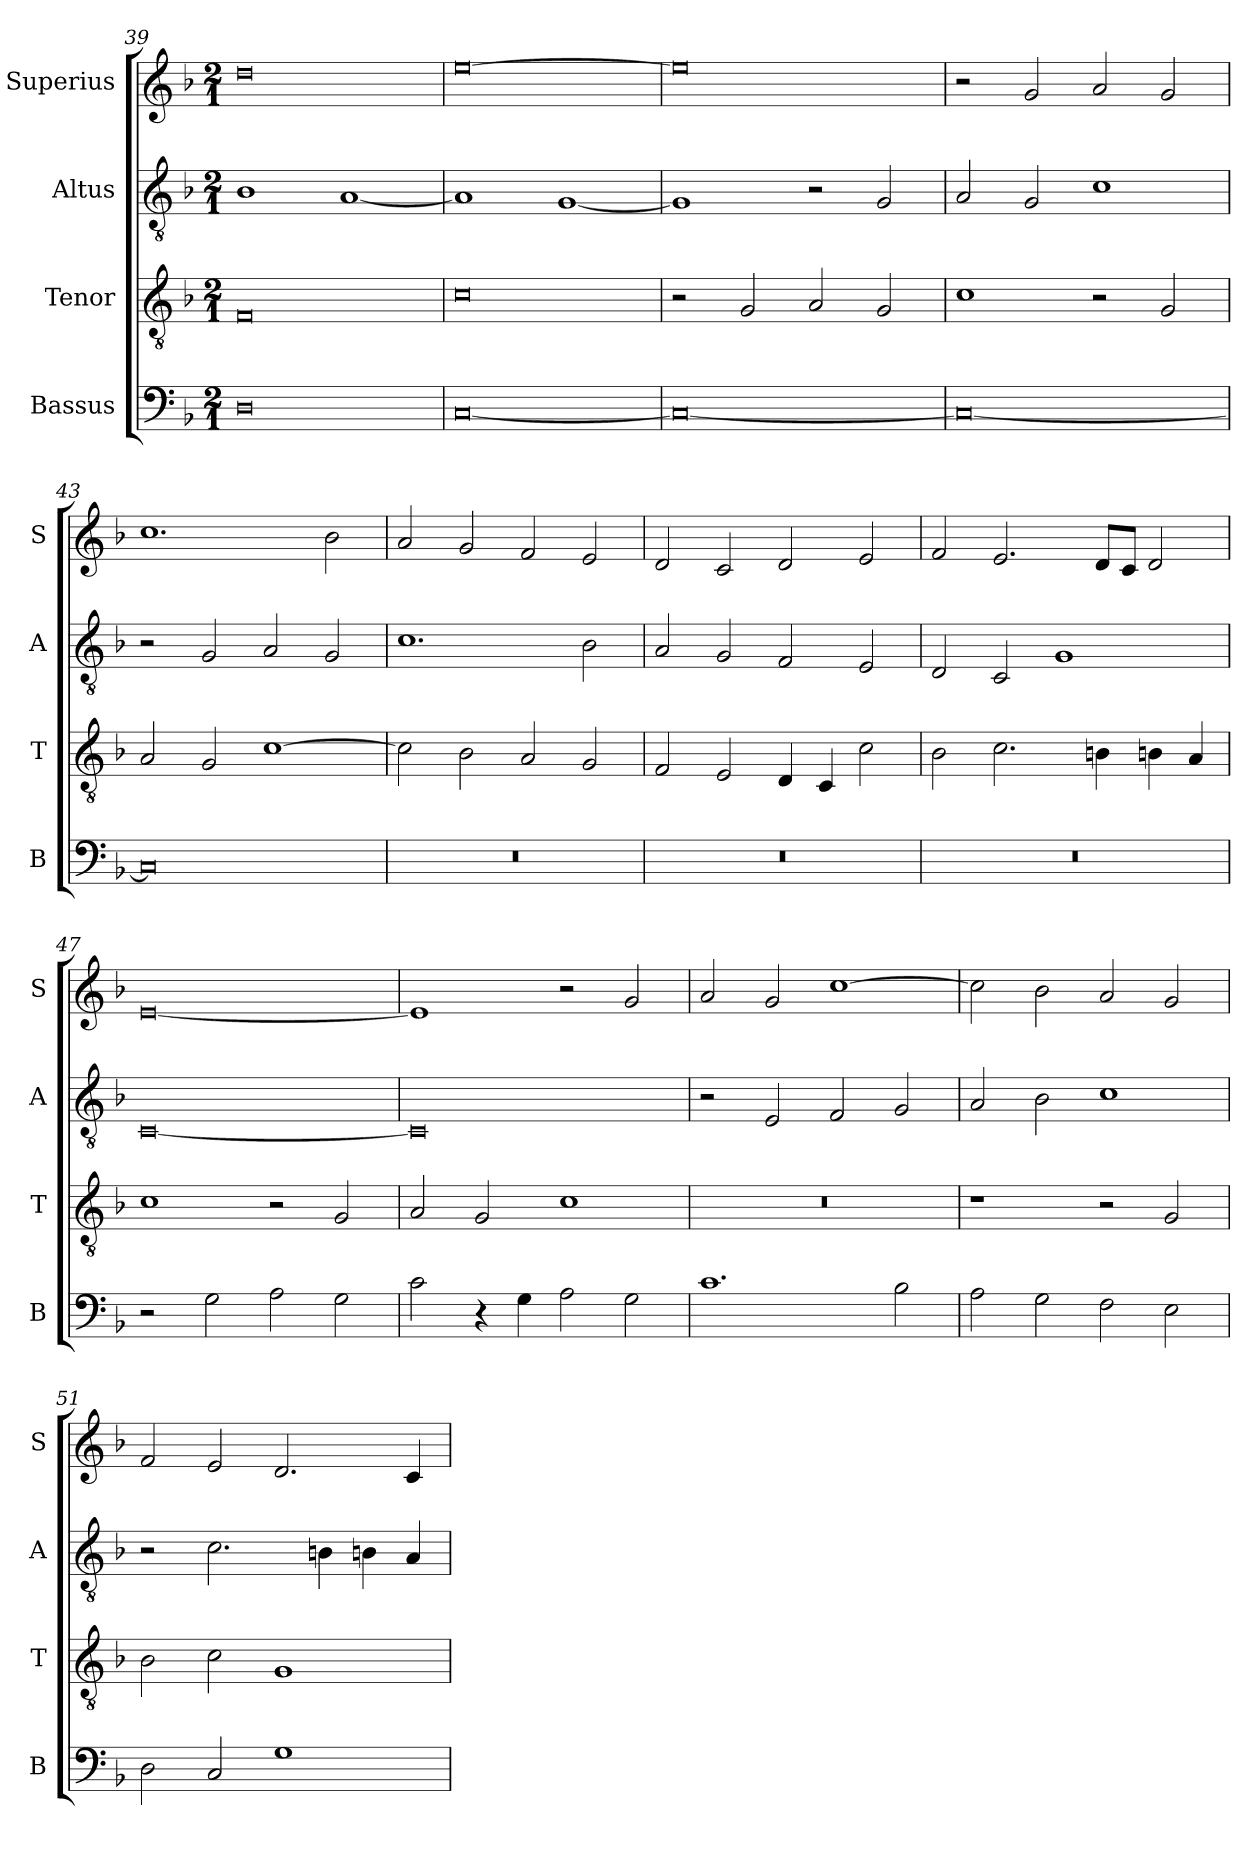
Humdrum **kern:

**kern	**kern	**kern	**kern
*part4	*part3	*part2	*part1
*staff4	*staff3	*staff2	*staff1
*I"Bassus	*I"Tenor	*I"Altus	*I"Superius
*I'B	*I'T	*I'A	*I'S
*clefF4	*clefGv2	*clefGv2	*clefG2
*k[b-]	*k[b-]	*k[b-]	*k[b-]
*F:	*F:	*F:	*F:
*M2/1	*M2/1	*M2/1	*M2/1
=39	=39	=39	=39
0D	0F	1B-	0dd
.	.	[1A	.
=40	=40	=40	=40
[0C	0c	1A]	[0ee
.	.	[1G	.
=41	=41	=41	=41
0C_	2r	1G]	0ee]
.	2G	.	.
.	2A	2r	.
.	2G	2G	.
=42	=42	=42	=42
0C_	1c	2A	2r
.	.	2G	2g
.	2r	1c	2a
.	2G	.	2g
=43	=43	=43	=43
0C]	2A	2r	1.cc
.	2G	2G	.
.	[1c	2A	.
.	.	2G	2b-
=44	=44	=44	=44
0r	2c]	1.c	2a
.	2B-	.	2g
.	2A	.	2f
.	2G	2B-	2e
=45	=45	=45	=45
0r	2F	2A	2d
.	2E	2G	2c
.	4D	2F	2d
.	4C	.	.
.	2c	2E	2e
=46	=46	=46	=46
0r	2B-	2D	2f
.	2.c	2C	2.e
.	.	1G	.
.	4Bn	.	8dL
.	.	.	8cJ
.	4Bn	.	2d
.	4A	.	.
=47	=47	=47	=47
2r	1c	[0C	[0e
2G	.	.	.
2A	2r	.	.
2G	2G	.	.
=48	=48	=48	=48
2c	2A	0C]	1e]
4r	2G	.	.
4G	.	.	.
2A	1c	.	2r
2G	.	.	2g
=49	=49	=49	=49
1.c	0r	2r	2a
.	.	2E	2g
.	.	2F	[1cc
2B-	.	2G	.
=50	=50	=50	=50
2A	1r	2A	2cc]
2G	.	2B-	2b-
2F	2r	1c	2a
2E	2G	.	2g
=51	=51	=51	=51
2D	2B-	2r	2f
2C	2c	2.c	2e
1G	1G	.	2.d
.	.	4Bn	.
.	.	4Bn	.
.	.	4A	4c
=	=	=	=
*-	*-	*-	*-
